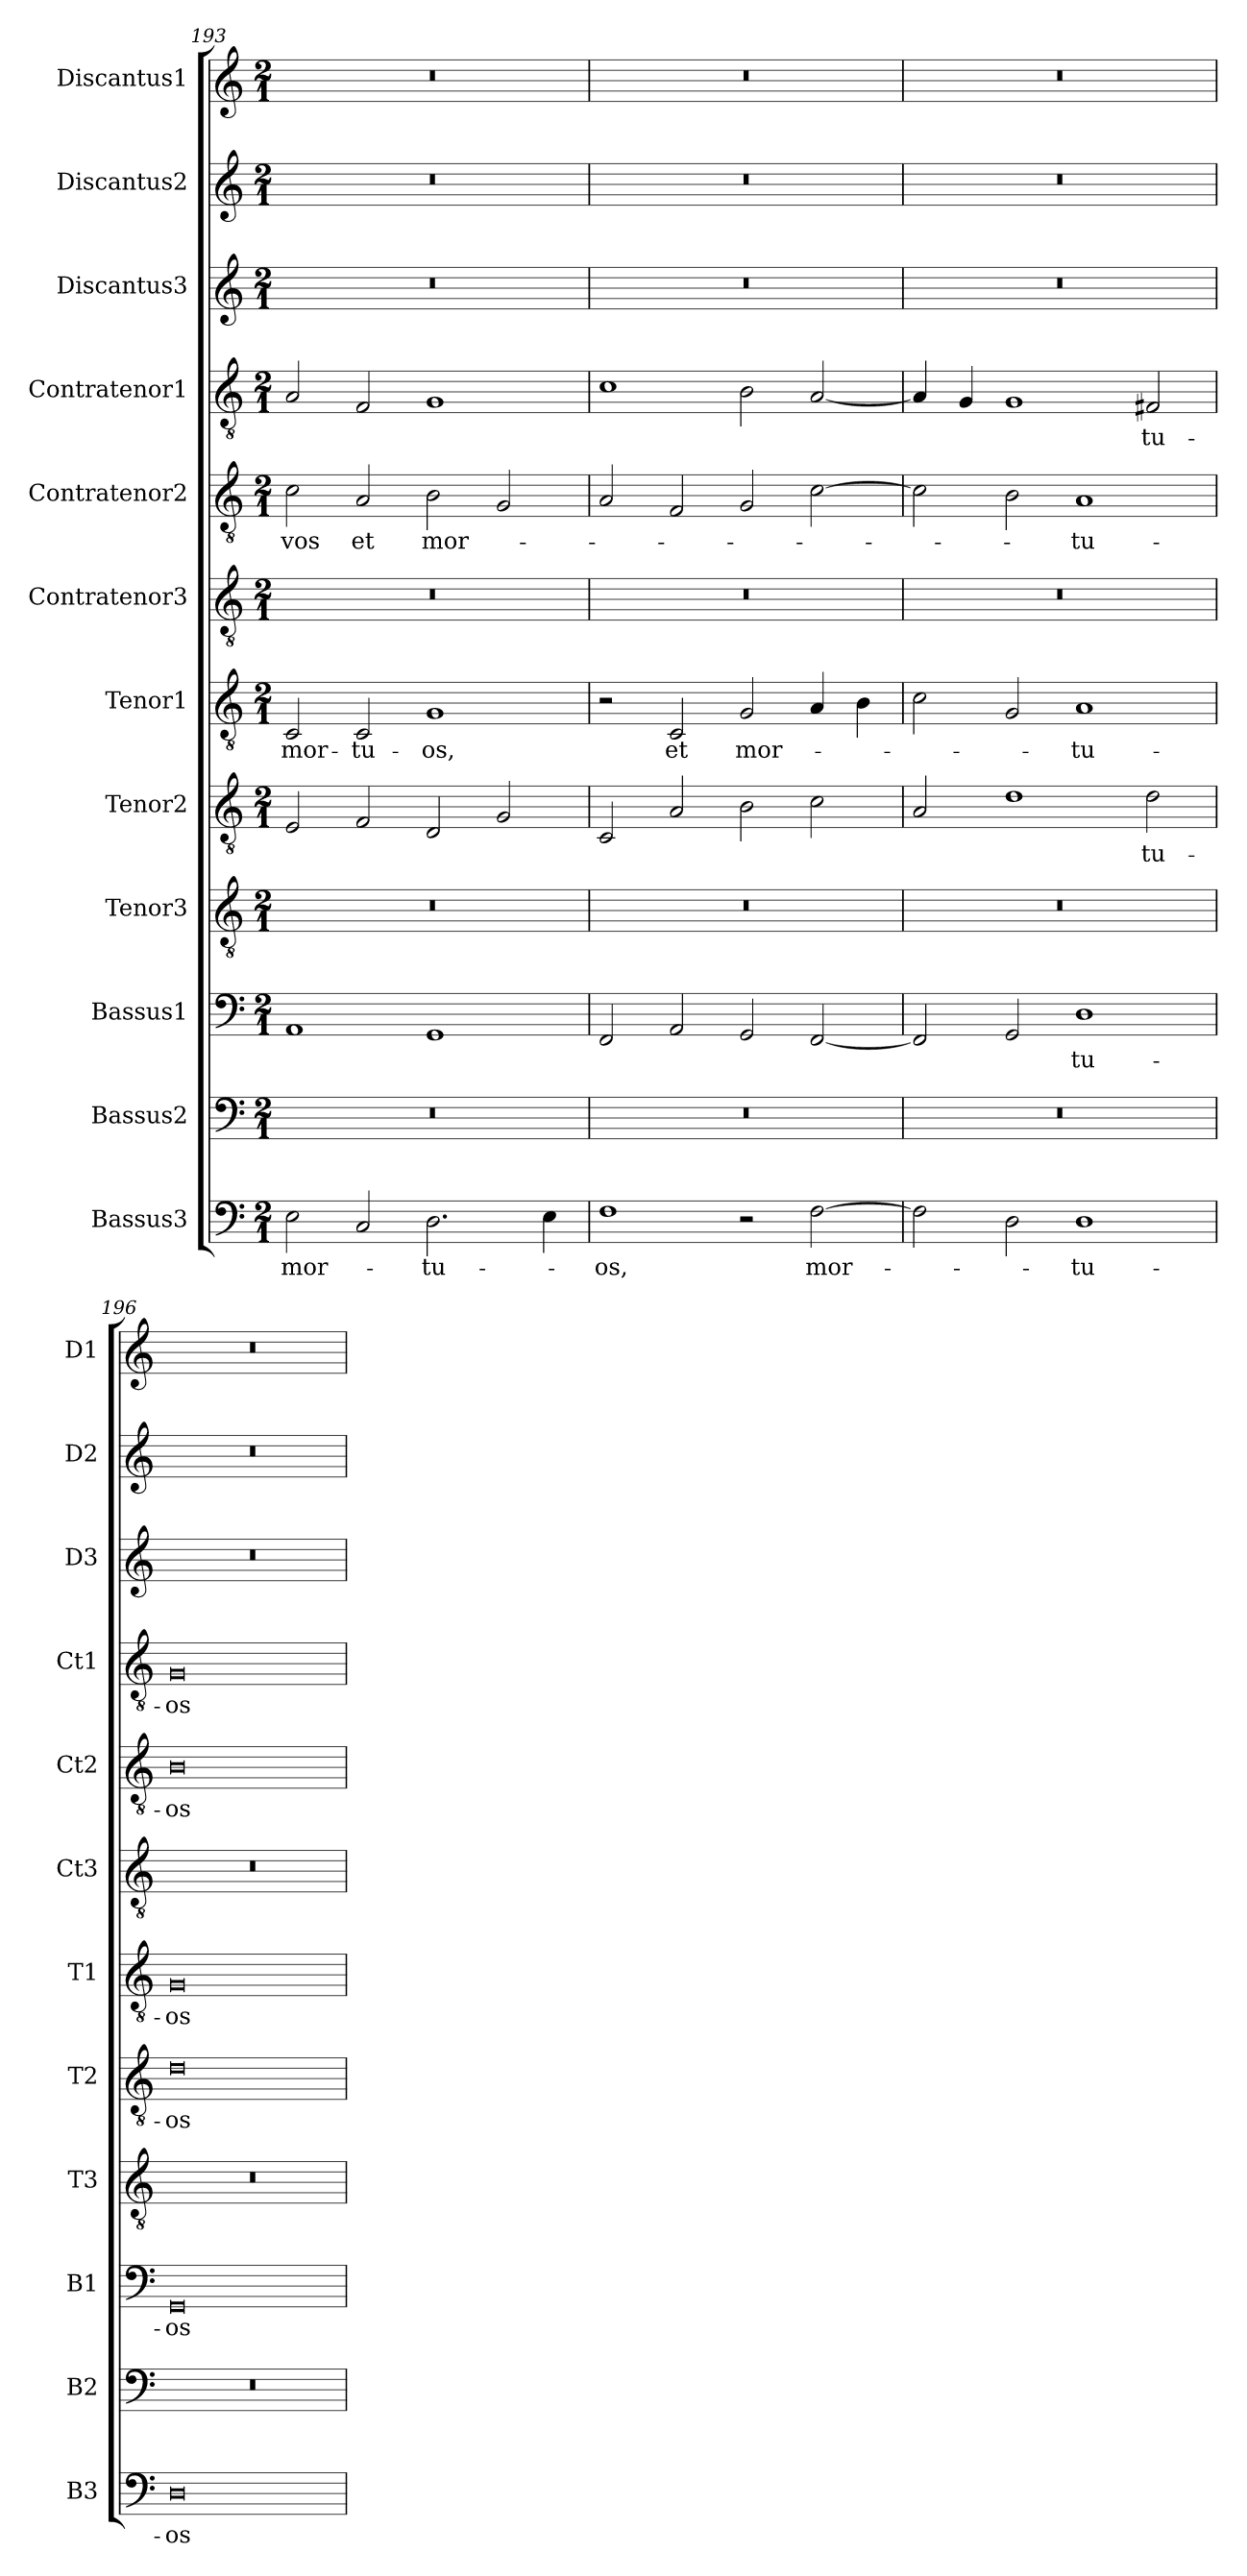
**kern	**text	**kern	**kern	**text	**kern	**kern	**text	**kern	**text	**kern	**kern	**text	**kern	**text	**kern	**kern	**kern
*part12	*part12	*part11	*part10	*part10	*part9	*part8	*part8	*part7	*part7	*part6	*part5	*part5	*part4	*part4	*part3	*part2	*part1
*staff12	*staff12	*staff11	*staff10	*staff10	*staff9	*staff8	*staff8	*staff7	*staff7	*staff6	*staff5	*staff5	*staff4	*staff4	*staff3	*staff2	*staff1
*I"Bassus3	*	*I"Bassus2	*I"Bassus1	*	*I"Tenor3	*I"Tenor2	*	*I"Tenor1	*	*I"Contratenor3	*I"Contratenor2	*	*I"Contratenor1	*	*I"Discantus3	*I"Discantus2	*I"Discantus1
*I'B3	*	*I'B2	*I'B1	*	*I'T3	*I'T2	*	*I'T1	*	*I'Ct3	*I'Ct2	*	*I'Ct1	*	*I'D3	*I'D2	*I'D1
*clefF4	*	*clefF4	*clefF4	*	*clefGv2	*clefGv2	*	*clefGv2	*	*clefGv2	*clefGv2	*	*clefGv2	*	*clefG2	*clefG2	*clefG2
*k[]	*	*k[]	*k[]	*	*k[]	*k[]	*	*k[]	*	*k[]	*k[]	*	*k[]	*	*k[]	*k[]	*k[]
*M2/1	*	*M2/1	*M2/1	*	*M2/1	*M2/1	*	*M2/1	*	*M2/1	*M2/1	*	*M2/1	*	*M2/1	*M2/1	*M2/1
=193	=193	=193	=193	=193	=193	=193	=193	=193	=193	=193	=193	=193	=193	=193	=193	=193	=193
2E	mor-	0r	1AA	.	0r	2E	.	2C	mor-	0r	2c	-vos	2A	.	0r	0r	0r
2C	.	.	.	.	.	2F	.	2C	-tu-	.	2A	et	2F	.	.	.	.
2.D	-tu-	.	1GG	.	.	2D	.	1G	-os,	.	2B	mor-	1G	.	.	.	.
.	.	.	.	.	.	2G	.	.	.	.	2G	.	.	.	.	.	.
4E	.	.	.	.	.	.	.	.	.	.	.	.	.	.	.	.	.
=194	=194	=194	=194	=194	=194	=194	=194	=194	=194	=194	=194	=194	=194	=194	=194	=194	=194
1F	-os,	0r	2FF	.	0r	2C	.	2r	.	0r	2A	.	1c	.	0r	0r	0r
.	.	.	2AA	.	.	2A	.	2C	et	.	2F	.	.	.	.	.	.
2r	.	.	2GG	.	.	2B	.	2G	mor-	.	2G	.	2B	.	.	.	.
[2F	mor-	.	[2FF	.	.	2c	.	4A	.	.	[2c	.	[2A	.	.	.	.
.	.	.	.	.	.	.	.	4B	.	.	.	.	.	.	.	.	.
=195	=195	=195	=195	=195	=195	=195	=195	=195	=195	=195	=195	=195	=195	=195	=195	=195	=195
2F]	.	0r	2FF]	.	0r	2A	.	2c	.	0r	2c]	.	4A]	.	0r	0r	0r
.	.	.	.	.	.	.	.	.	.	.	.	.	4G	.	.	.	.
2D	.	.	2GG	.	.	1d	.	2G	.	.	2B	.	1G	.	.	.	.
1D	-tu-	.	1D	-tu-	.	.	.	1A	-tu-	.	1A	-tu-	.	.	.	.	.
.	.	.	.	.	.	2d	-tu-	.	.	.	.	.	2F#X	-tu-	.	.	.
=196	=196	=196	=196	=196	=196	=196	=196	=196	=196	=196	=196	=196	=196	=196	=196	=196	=196
0D	-os	0r	0GG	-os	0r	0d	-os	0G	-os	0r	0B	-os	0G	-os	0r	0r	0r
=	=	=	=	=	=	=	=	=	=	=	=	=	=	=	=	=	=
*-	*-	*-	*-	*-	*-	*-	*-	*-	*-	*-	*-	*-	*-	*-	*-	*-	*-
